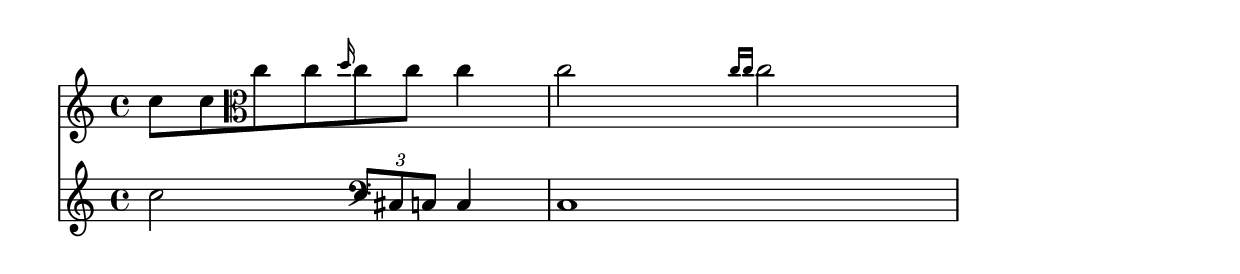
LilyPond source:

\header {


  texidoc = "If @code{strict-note-spacing} is set, then spacing of
notes is not influenced by bars and clefs half-way on the system.
Rather, they are put just before the note that occurs at the same
time.  This may cause collisions.  "

}


\version "2.19.21"

\paper {
  ragged-right = ##t
  indent = 0
}
\layout {
  \context {
    \Score
  }
}

\relative
<<
  \override Score.SpacingSpanner.strict-note-spacing = ##t 
  \set Score.proportionalNotationDuration = #(ly:make-moment 1/16)
  \new Staff {
    c''8[ c \clef alto c c \grace { d16 }  c8 c]  c4 c2
    \grace { c16 c16 }
    c2 }
  \new Staff {
    c2  \tuplet 3/2 { c8 \clef bass cis,, c } 
    c4
    c1
  }
>>
  
